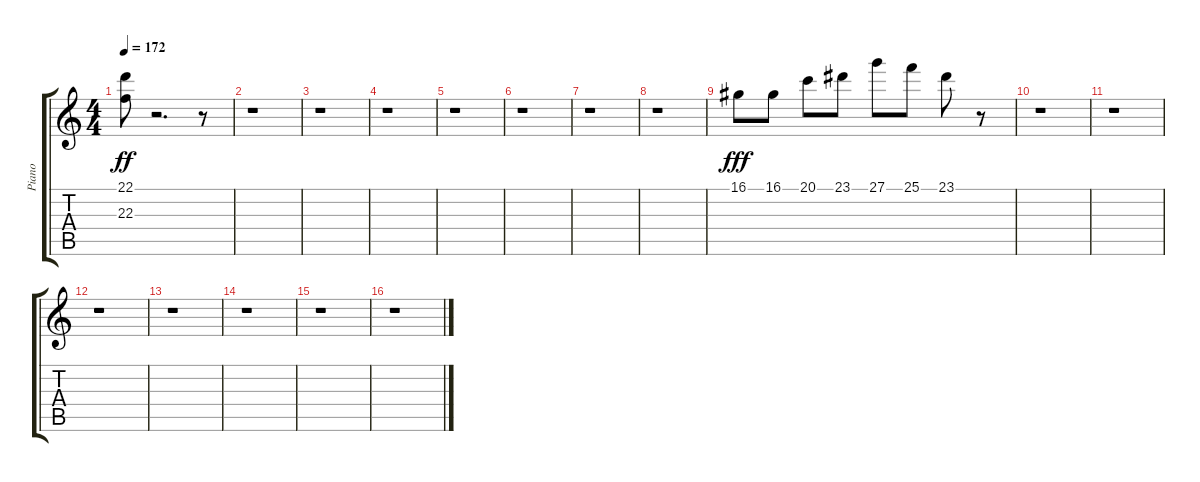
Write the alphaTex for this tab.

\track ("Piano" "Piano") {instrument acousticgrandpiano}
\staff {score tabs}
\tuning (E4 B3 G3 D3 A2 E2) {hide}
\ts (4 4)
\tempo 172
\clef g2
\ks c
(22.1 22.3).8{dy ff} r.2{d} r.8 |
r.1 |
r.1 |
r.1 |
r.1 |
r.1 |
r.1 |
r.1 |
16.1.8{dy fff} 16.1.8 20.1.8 23.1.8 27.1.8 25.1.8 23.1.8 r.8 |
r.1 |
r.1 |
r.1 |
r.1 |
r.1 |
r.1 |
r.1
